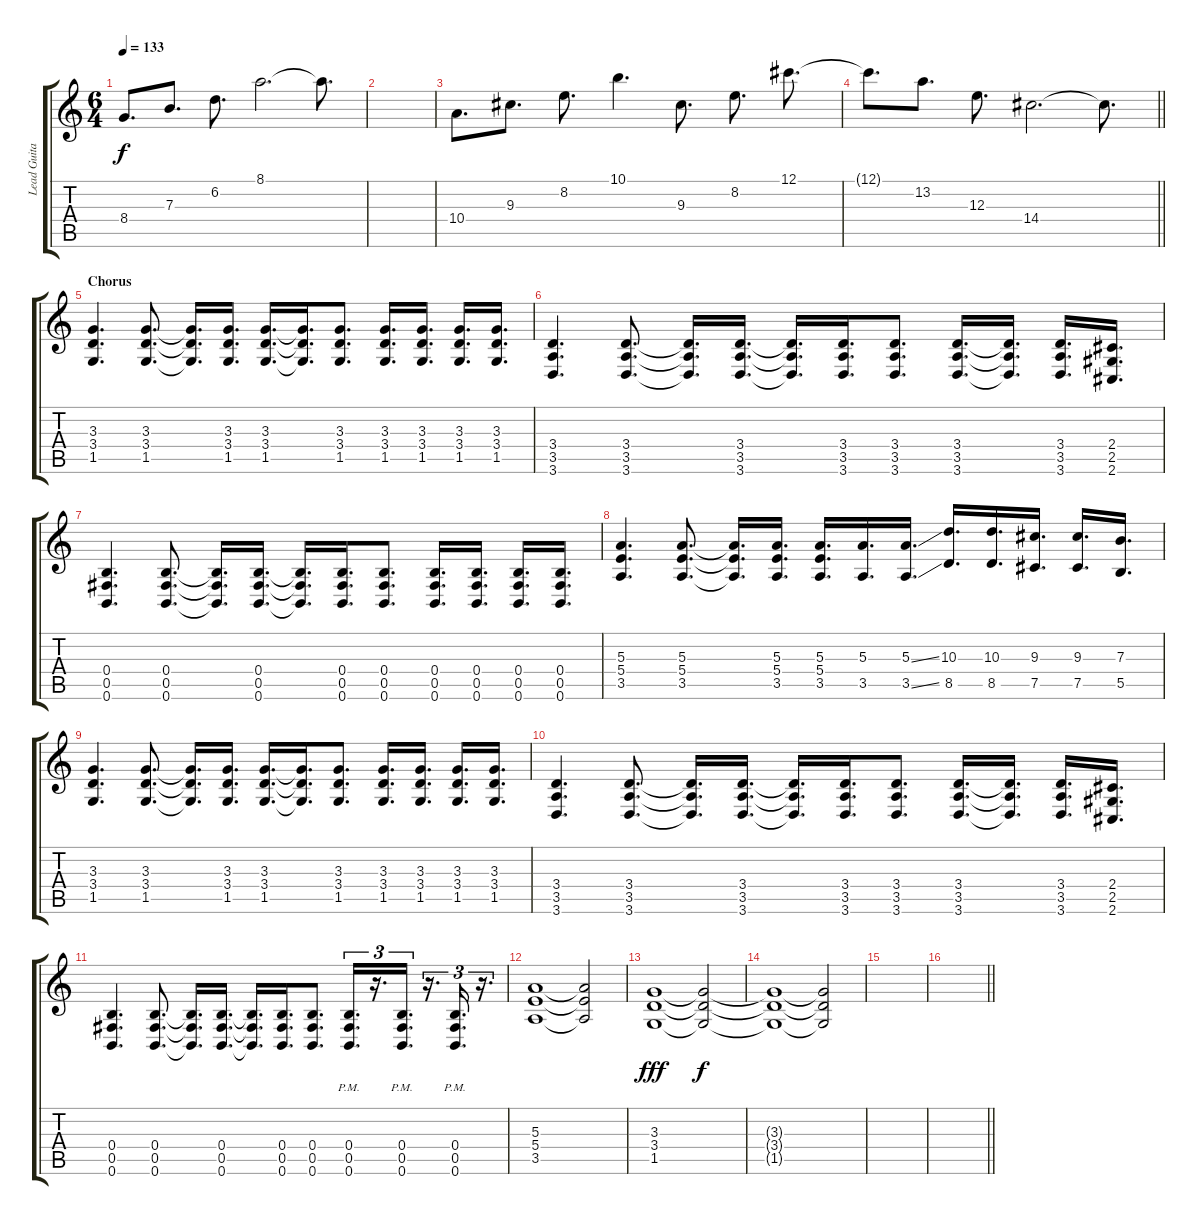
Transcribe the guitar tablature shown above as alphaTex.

\track ("Lead Guitar" "Lead Guita") {instrument electricguitarjazz}
\staff {score tabs}
\tuning (Db4 Ab3 E3 B2 Gb2 B1) {hide}
\ts (6 4)
\tempo 133
\clef g2
\ks c
8.4.8{d dy f} 7.3.8{d} 6.2.8{d} 8.1.2{d} 8.1{t}.8{d} |
|
10.4.8{d} 9.3.8{d} 8.2.8{d} 10.1.4{d} 9.3.8{d} 8.2.8{d} 12.1.8{d} |
\barLineRight lightlight
12.1{t}.8{d} 13.2.8{d} 12.3.8{d} 14.4.2{d} 14.4{t}.8{d} |
\section ("" "Chorus")
(3.3 3.4 1.5).4{d volume 16 balance 0 instrument distortionguitar} (3.3 3.4 1.5).8{d} (3.3{t} 3.4{t} 1.5{t}).16{d} (3.3 3.4 1.5).16{d} (3.3 3.4 1.5).16{d} (3.3{t} 3.4{t} 1.5{t}).16{d} (3.3 3.4 1.5).8{d} (3.3 3.4 1.5).16{d} (3.3 3.4 1.5).16{d} (3.3 3.4 1.5).16{d} (3.3 3.4 1.5).16{d} |
(3.4 3.5 3.6).4{d} (3.4 3.5 3.6).8{d} (3.4{t} 3.5{t} 3.6{t}).16{d} (3.4 3.5 3.6).16{d} (3.4{t} 3.5{t} 3.6{t}).16{d} (3.4 3.5 3.6).16{d} (3.4 3.5 3.6).8{d} (3.4 3.5 3.6).16{d} (3.4{t} 3.5{t} 3.6{t}).16{d} (3.4 3.5 3.6).16{d} (2.4 2.5 2.6).16{d} |
(0.4 0.5 0.6).4{d} (0.4 0.5 0.6).8{d} (0.4{t} 0.5{t} 0.6{t}).16{d} (0.4 0.5 0.6).16{d} (0.4{t} 0.5{t} 0.6{t}).16{d} (0.4 0.5 0.6).16{d} (0.4 0.5 0.6).8{d} (0.4 0.5 0.6).16{d} (0.4 0.5 0.6).16{d} (0.4 0.5 0.6).16{d} (0.4 0.5 0.6).16{d} |
(5.3 5.4 3.5).4{d} (5.3 5.4 3.5).8{d} (5.3{t} 5.4{t} 3.5{t}).16{d} (5.3 5.4 3.5).16{d} (5.3 5.4 3.5).16{d} (5.3 3.5).16{d} (5.3{ss} 3.5{ss}).16{d} (10.3 8.5).16{d} (10.3 8.5).16{d} (9.3 7.5).16{d} (9.3 7.5).16{d} (7.3 5.5).16{d} |
(3.3 3.4 1.5).4{d} (3.3 3.4 1.5).8{d} (3.3{t} 3.4{t} 1.5{t}).16{d} (3.3 3.4 1.5).16{d} (3.3 3.4 1.5).16{d} (3.3{t} 3.4{t} 1.5{t}).16{d} (3.3 3.4 1.5).8{d} (3.3 3.4 1.5).16{d} (3.3 3.4 1.5).16{d} (3.3 3.4 1.5).16{d} (3.3 3.4 1.5).16{d} |
(3.4 3.5 3.6).4{d} (3.4 3.5 3.6).8{d} (3.4{t} 3.5{t} 3.6{t}).16{d} (3.4 3.5 3.6).16{d} (3.4{t} 3.5{t} 3.6{t}).16{d} (3.4 3.5 3.6).16{d} (3.4 3.5 3.6).8{d} (3.4 3.5 3.6).16{d} (3.4{t} 3.5{t} 3.6{t}).16{d} (3.4 3.5 3.6).16{d} (2.4 2.5 2.6).16{d} |
(0.4 0.5 0.6).4{d} (0.4 0.5 0.6).8{d} (0.4{t} 0.5{t} 0.6{t}).16{d} (0.4 0.5 0.6).16{d} (0.4{t} 0.5{t} 0.6{t}).16{d} (0.4 0.5 0.6).16{d} (0.4 0.5 0.6).8{d} (0.4{pm} 0.5{pm} 0.6{pm}).16{d tu (3 2)} r.16{d tu (3 2)} (0.4{pm} 0.5{pm} 0.6{pm}).16{d tu (3 2)} r.16{d tu (3 2)} (0.4{pm} 0.5{pm} 0.6{pm}).16{d tu (3 2)} r.16{d tu (3 2)} |
(5.3 5.4 3.5).1 (5.3{t} 5.4{t} 3.5{t}).2 |
(3.3 3.4 1.5).1{dy fff volume 8 balance 8 instrument distortionguitar} (3.3{t} 3.4{t} 1.5{t}).2{dy f volume 0} |
(3.3{t} 3.4{t} 1.5{t}).1 (3.3{t} 3.4{t} 1.5{t}).2 |
|
\barLineRight lightlight
